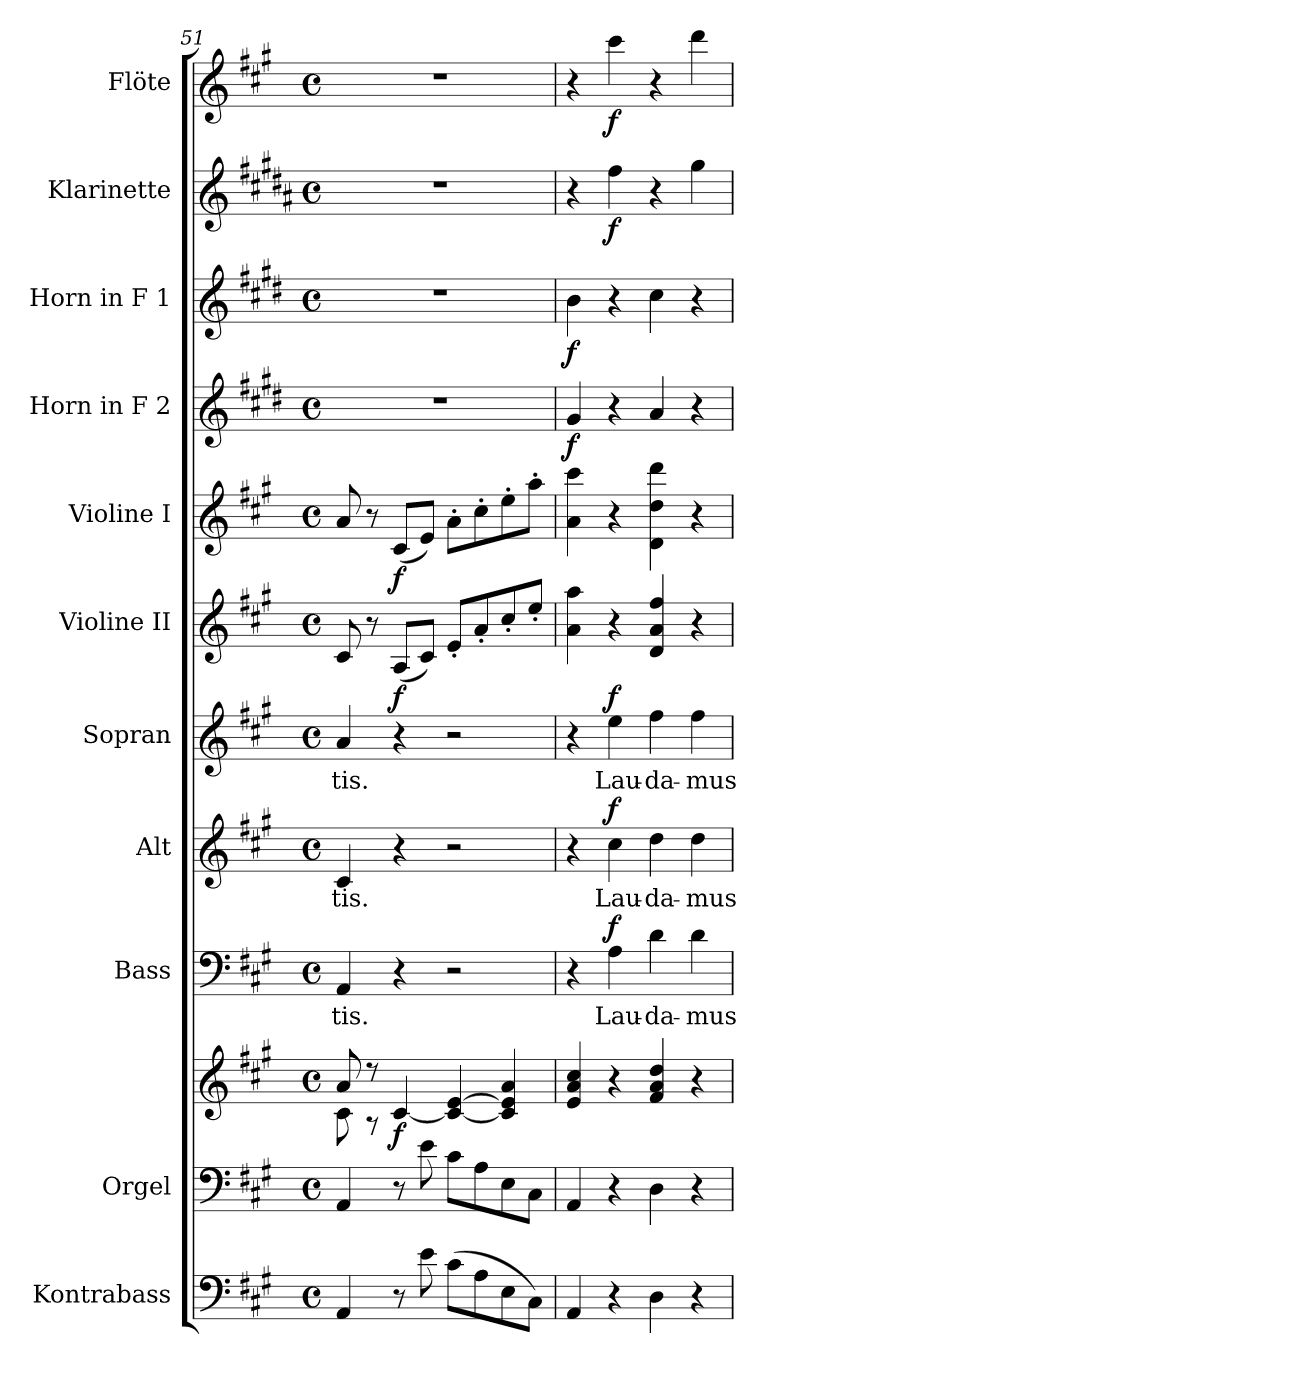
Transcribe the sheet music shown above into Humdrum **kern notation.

**kern	**kern	**kern	**dynam	**kern	**text	**dynam	**kern	**text	**dynam	**kern	**text	**dynam	**kern	**dynam	**kern	**dynam	**kern	**dynam	**kern	**dynam	**kern	**dynam	**kern	**dynam
*part11	*part10	*part10	*part10	*part9	*part9	*part9	*part8	*part8	*part8	*part7	*part7	*part7	*part6	*part6	*part5	*part5	*part4	*part4	*part3	*part3	*part2	*part2	*part1	*part1
*staff12	*staff11	*staff10	*staff10/11	*staff9	*staff9	*staff9	*staff8	*staff8	*staff8	*staff7	*staff7	*staff7	*staff6	*staff6	*staff5	*staff5	*staff4	*staff4	*staff3	*staff3	*staff2	*staff2	*staff1	*staff1
*I"Kontrabass	*I"Orgel	*	*	*I"Bass	*	*	*I"Alt	*	*	*I"Sopran	*	*	*I"Violine II	*	*I"Violine I	*	*I"Horn in F 2	*	*I"Horn in F 1	*	*I"Klarinette	*	*I"Flöte	*
*I'Kb.	*I'Org.	*	*	*I'B.	*	*	*I'A.	*	*	*I'S.	*	*	*I'Vl. II	*	*I'Vl. I	*	*	*	*	*	*I'Kl.	*	*I'Fl.	*
!!LO:PB:g=z
*clefF4	*clefF4	*clefG2	*	*clefF4	*	*	*clefG2	*	*	*clefG2	*	*	*clefG2	*	*clefG2	*	*clefG2	*	*clefG2	*	*clefG2	*	*clefG2	*
*ITrd7c12	*	*	*	*	*	*	*	*	*	*	*	*	*	*	*	*	*ITrd4c7	*	*ITrd4c7	*	*ITrd1c2	*	*	*
*k[f#c#g#]	*k[f#c#g#]	*k[f#c#g#]	*	*k[f#c#g#]	*	*	*k[f#c#g#]	*	*	*k[f#c#g#]	*	*	*k[f#c#g#]	*	*k[f#c#g#]	*	*k[f#c#g#]	*	*k[f#c#g#]	*	*k[f#c#g#]	*	*k[f#c#g#]	*
*A:	*A:	*A:	*	*A:	*	*	*A:	*	*	*A:	*	*	*A:	*	*A:	*	*A:	*	*A:	*	*A:	*	*A:	*
*M4/4	*M4/4	*M4/4	*	*M4/4	*	*	*M4/4	*	*	*M4/4	*	*	*M4/4	*	*M4/4	*	*M4/4	*	*M4/4	*	*M4/4	*	*M4/4	*
*met(c)	*met(c)	*met(c)	*	*met(c)	*	*	*met(c)	*	*	*met(c)	*	*	*met(c)	*	*met(c)	*	*met(c)	*	*met(c)	*	*met(c)	*	*met(c)	*
=51	=51	=51	=51	=51	=51	=51	=51	=51	=51	=51	=51	=51	=51	=51	=51	=51	=51	=51	=51	=51	=51	=51	=51	=51
*	*	*^	*	*	*	*	*	*	*	*	*	*	*	*	*	*	*	*	*	*	*	*	*	*
!	!	!	!	!	!	!LO:LY:b	!	!	!LO:LY:b	!	!	!LO:LY:b	!	!	!	!	!	!	!	!	!	!	!	!	!
4AAA/	4AA/	8a/	8c#\	.	4AA/	-tis.	.	4c#/	-tis.	.	4a/	-tis.	.	8c#/	.	8a/	.	1r	.	1r	.	1r	.	1r	.
.	.	8r	8r	.	.	.	.	.	.	.	.	.	.	8r	.	8r	.	.	.	.	.	.	.	.	.
!	!	!	!	!LO:DY:b	!	!	!	!	!	!	!	!	!	!	!LO:DY:b	!	!LO:DY:b	!	!	!	!	!	!	!	!
8r	8r	[<4c#/	2.ryy	f	4r	.	.	4r	.	.	4r	.	.	(<8A/L	f	(<8c#/L	f	.	.	.	.	.	.	.	.
8E\	8e\	.	.	.	.	.	.	.	.	.	.	.	.	8c#/J)	.	8e/J)	.	.	.	.	.	.	.	.	.
(>8C#\L	8c#\L	4c#/_ [>4e/	.	.	2r	.	.	2r	.	.	2r	.	.	8e'</L	.	8a'>\L	.	.	.	.	.	.	.	.	.
8AA\	8A\	.	.	.	.	.	.	.	.	.	.	.	.	8a'</	.	8cc#'>\	.	.	.	.	.	.	.	.	.
8EE\	8E\	4c#/] 4e/] 4a/	.	.	.	.	.	.	.	.	.	.	.	8cc#'</	.	8ee'>\	.	.	.	.	.	.	.	.	.
8CC#\J)	8C#\J	.	.	.	.	.	.	.	.	.	.	.	.	8ee'</J	.	8aa'>\J	.	.	.	.	.	.	.	.	.
*	*	*v	*v	*	*	*	*	*	*	*	*	*	*	*	*	*	*	*	*	*	*	*	*	*	*
=52	=52	=52	=52	=52	=52	=52	=52	=52	=52	=52	=52	=52	=52	=52	=52	=52	=52	=52	=52	=52	=52	=52	=52	=52
!	!	!	!	!	!	!	!	!	!	!	!	!	!	!	!	!	!	!LO:DY:b	!	!LO:DY:b	!	!	!	!
4AAA/	4AA/	4e/ 4a/ 4cc#/	.	4r	.	.	4r	.	.	4r	.	.	4a\ 4aa\	.	4a\ 4ccc#\	.	4c#/	f	4e\	f	4r	.	4r	.
!	!	!	!	!	!LO:LY:b	!LO:DY:a	!	!LO:LY:b	!LO:DY:a	!	!LO:LY:b	!LO:DY:a	!	!	!	!	!	!	!	!	!	!LO:DY:b	!	!LO:DY:b
4r	4r	4r	.	4A\	Lau-	f	4cc#\	Lau-	f	4ee\	Lau-	f	4r	.	4r	.	4r	.	4r	.	4ee\	f	4ccc#\	f
!	!	!	!	!	!LO:LY:b	!	!	!LO:LY:b	!	!	!LO:LY:b	!	!	!	!	!	!	!	!	!	!	!	!	!
4DD\	4D\	4f#/ 4a/ 4dd/	.	4d\	-da-	.	4dd\	-da-	.	4ff#\	-da-	.	4d/ 4a/ 4ff#/	.	4d\ 4dd\ 4ddd\	.	4d/	.	4f#\	.	4r	.	4r	.
!	!	!	!	!	!LO:LY:b	!	!	!LO:LY:b	!	!	!LO:LY:b	!	!	!	!	!	!	!	!	!	!	!	!	!
4r	4r	4r	.	4d\	-mus	.	4dd\	-mus	.	4ff#\	-mus	.	4r	.	4r	.	4r	.	4r	.	4ff#\	.	4ddd\	.
=	=	=	=	=	=	=	=	=	=	=	=	=	=	=	=	=	=	=	=	=	=	=	=	=
*-	*-	*-	*-	*-	*-	*-	*-	*-	*-	*-	*-	*-	*-	*-	*-	*-	*-	*-	*-	*-	*-	*-	*-	*-
